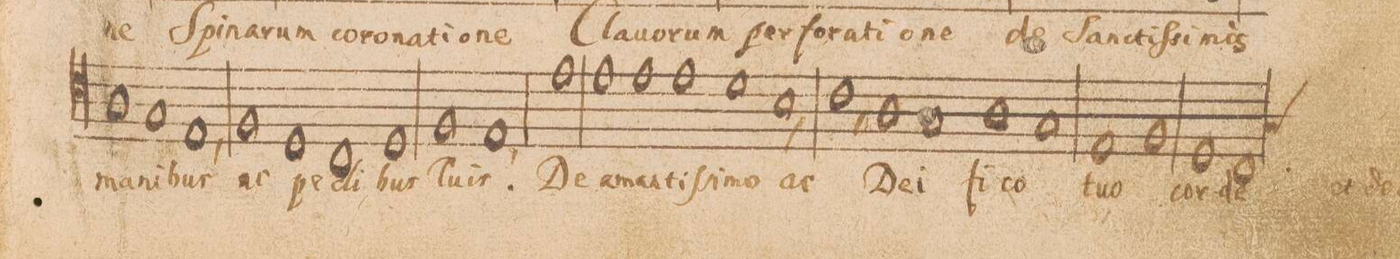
**kern	**text
*I"TENOR.	*
*clefC4	*
*k[]	*
*met(C|)	*
*M2/1	*
1A	ma-
1G	-ni-
=62-	=62-
1E,<	-bus
1F	ac
=63-	=63-
1D	pe-
1C	-di-
=64-	=64-
1D	-bus
1F	Tu-
=65-	=65-
1E,<	-is.
1e	De
=66-	=66-
1e	a-
1e	-man-
=67-	=67-
1e	-tiſ-
1d	-si-
=68-	=68-
1B,<	-mo
1c,<	ac
=69-	=69-
1A	De-
1G	-i-
=70-	=70-
1A	-fi-
1G	-co
=71-	=71-
1E	tu-
1F	-o
=72-	=72-
1D	cor-
*custos:g	*
1C	-de
=73-	=73-
*-	*-
